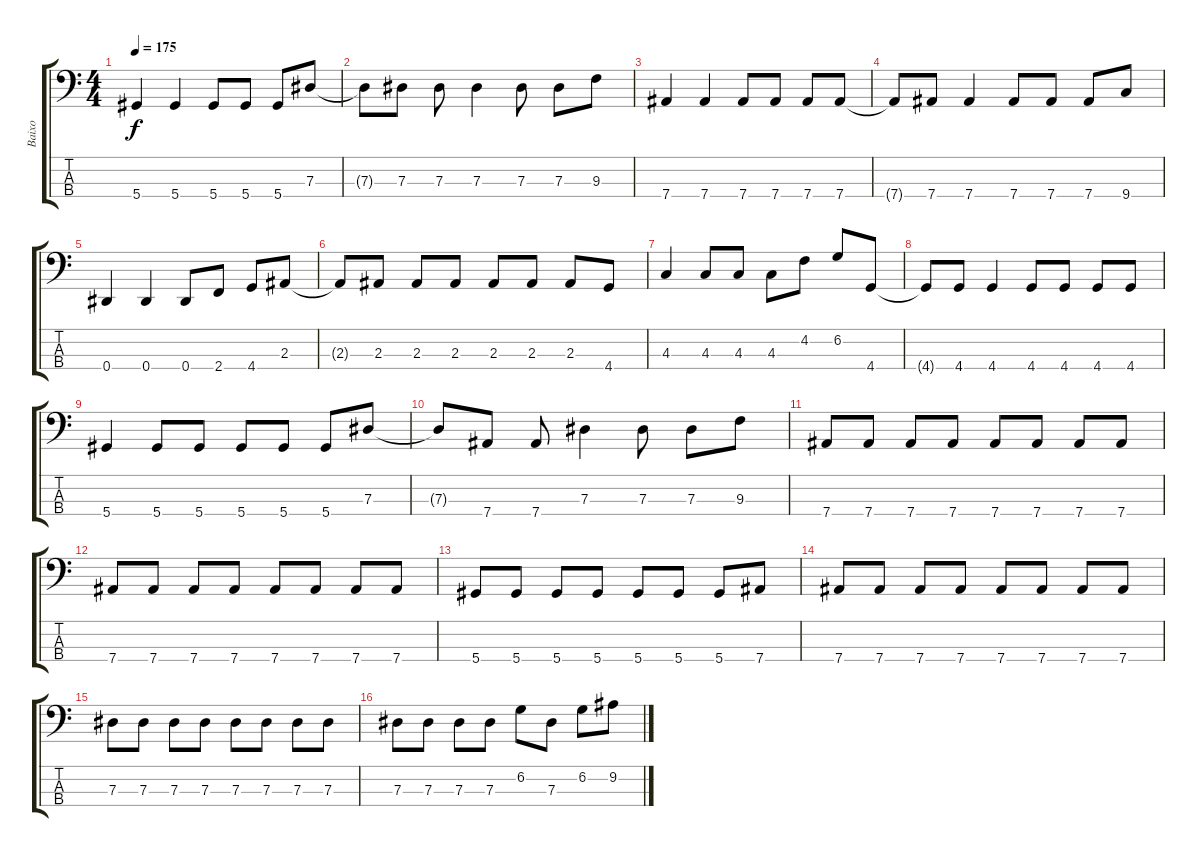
\track ("Baixo" "Baixo") {instrument electricbasspick}
\staff {score tabs}
\tuning (Gb2 Db2 Ab1 Eb1) {hide}
\ts (4 4)
\tempo 175
\clef f4
\ks c
5.4.4{dy f} 5.4.4 5.4.8 5.4.8 5.4.8 7.3.8 |
7.3{t}.8 7.3.8 7.3.8 7.3.4 7.3.8 7.3.8 9.3.8 |
7.4.4 7.4.4 7.4.8 7.4.8 7.4.8 7.4.8 |
7.4{t}.8 7.4.8 7.4.4 7.4.8 7.4.8 7.4.8 9.4.8 |
0.4.4 0.4.4 0.4.8 2.4.8 4.4.8 2.3.8 |
2.3{t}.8 2.3.8 2.3.8 2.3.8 2.3.8 2.3.8 2.3.8 4.4.8 |
4.3.4 4.3.8 4.3.8 4.3.8 4.2.8 6.2.8 4.4.8 |
4.4{t}.8 4.4.8 4.4.4 4.4.8 4.4.8 4.4.8 4.4.8 |
5.4.4 5.4.8 5.4.8 5.4.8 5.4.8 5.4.8 7.3.8 |
7.3{t}.8 7.4.8 7.4.8 7.3.4 7.3.8 7.3.8 9.3.8 |
7.4.8 7.4.8 7.4.8 7.4.8 7.4.8 7.4.8 7.4.8 7.4.8 |
7.4.8 7.4.8 7.4.8 7.4.8 7.4.8 7.4.8 7.4.8 7.4.8 |
5.4.8 5.4.8 5.4.8 5.4.8 5.4.8 5.4.8 5.4.8 7.4.8 |
7.4.8 7.4.8 7.4.8 7.4.8 7.4.8 7.4.8 7.4.8 7.4.8 |
7.3.8 7.3.8 7.3.8 7.3.8 7.3.8 7.3.8 7.3.8 7.3.8 |
7.3.8 7.3.8 7.3.8 7.3.8 6.2.8 7.3.8 6.2.8 9.2.8
